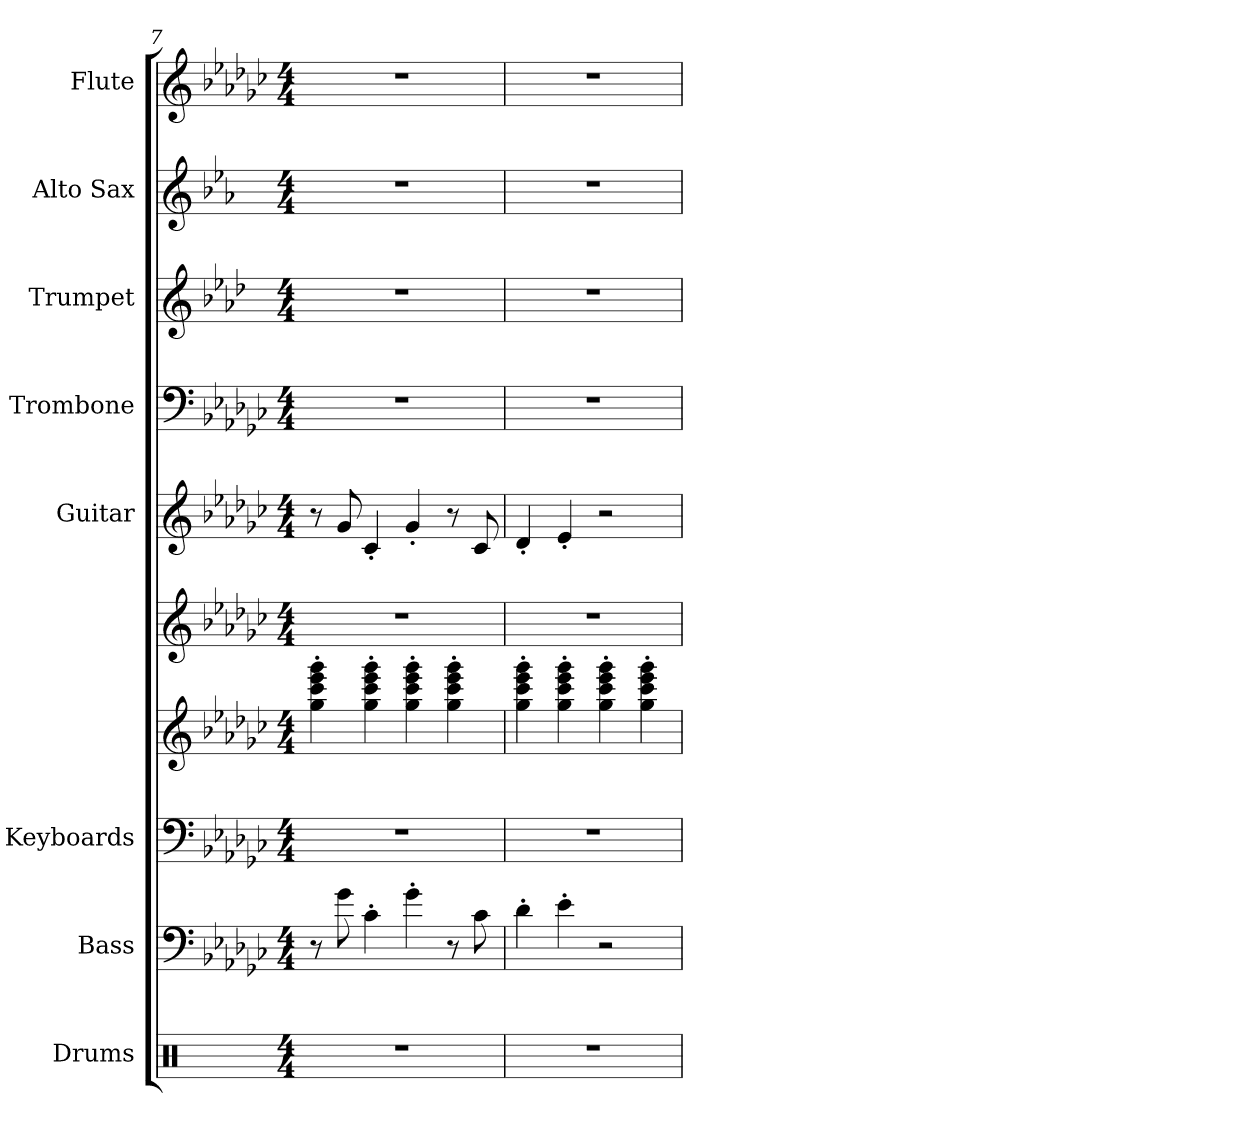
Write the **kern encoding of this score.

**kern	**kern	**kern	**kern	**kern	**kern	**kern	**kern	**kern	**kern
*part8	*part7	*part6	*part6	*part6	*part5	*part4	*part3	*part2	*part1
*staff10	*staff9	*staff8	*staff7	*staff6	*staff5	*staff4	*staff3	*staff2	*staff1
*I"Drums	*I"Bass	*I"Keyboards	*	*	*I"Guitar	*I"Trombone	*I"Trumpet	*I"Alto Sax	*I"Flute
*I'Dr.	*I'Bass	*I'Kbd.	*	*	*	*I'Tbn.	*I'Tpt.	*I'Alto Sax.	*I'Fl.
!!LO:PB:g=z
*clefX	*clefF4	*clefF4	*clefG2	*clefG2	*clefG2	*clefF4	*clefG2	*clefG2	*clefG2
*	*ITrd7c12	*	*	*	*ITrd7c12	*	*ITrd1c2	*ITrd5c9	*
*k[]	*k[b-e-a-d-g-c-]	*k[b-e-a-d-g-c-]	*k[b-e-a-d-g-c-]	*k[b-e-a-d-g-c-]	*k[b-e-a-d-g-c-]	*k[b-e-a-d-g-c-]	*k[b-e-a-d-g-c-]	*k[b-e-a-d-g-c-]	*k[b-e-a-d-g-c-]
*C:	*G-:	*G-:	*G-:	*G-:	*G-:	*G-:	*G-:	*G-:	*G-:
*M4/4	*M4/4	*M4/4	*M4/4	*M4/4	*M4/4	*M4/4	*M4/4	*M4/4	*M4/4
=7	=7	=7	=7	=7	=7	=7	=7	=7	=7
1r	8r	1r	4gg-i\' 4ccc-i' 4eee-i' 4ggg-i'	1r	8r	1r	1r	1r	1r
.	8G-i\	.	.	.	8G-i/	.	.	.	.
.	4C-'i\	.	4gg-i\' 4ccc-i' 4eee-i' 4ggg-i'	.	4C-'i/	.	.	.	.
.	4G-'i\	.	4gg-i\' 4ccc-i' 4eee-i' 4ggg-i'	.	4G-'i/	.	.	.	.
.	8r	.	4gg-i\' 4ccc-i' 4eee-i' 4ggg-i'	.	8r	.	.	.	.
.	8C-i\	.	.	.	8C-i/	.	.	.	.
=8	=8	=8	=8	=8	=8	=8	=8	=8	=8
1r	4D-'i\	1r	4gg-i\' 4ccc-i' 4eee-i' 4ggg-i'	1r	4D-'i/	1r	1r	1r	1r
.	4E-'i\	.	4gg-i\' 4ccc-i' 4eee-i' 4ggg-i'	.	4E-'i/	.	.	.	.
.	2r	.	4gg-i\' 4ccc-i' 4eee-i' 4ggg-i'	.	2r	.	.	.	.
.	.	.	4gg-i\' 4ccc-i' 4eee-i' 4ggg-i'	.	.	.	.	.	.
=	=	=	=	=	=	=	=	=	=
*-	*-	*-	*-	*-	*-	*-	*-	*-	*-
